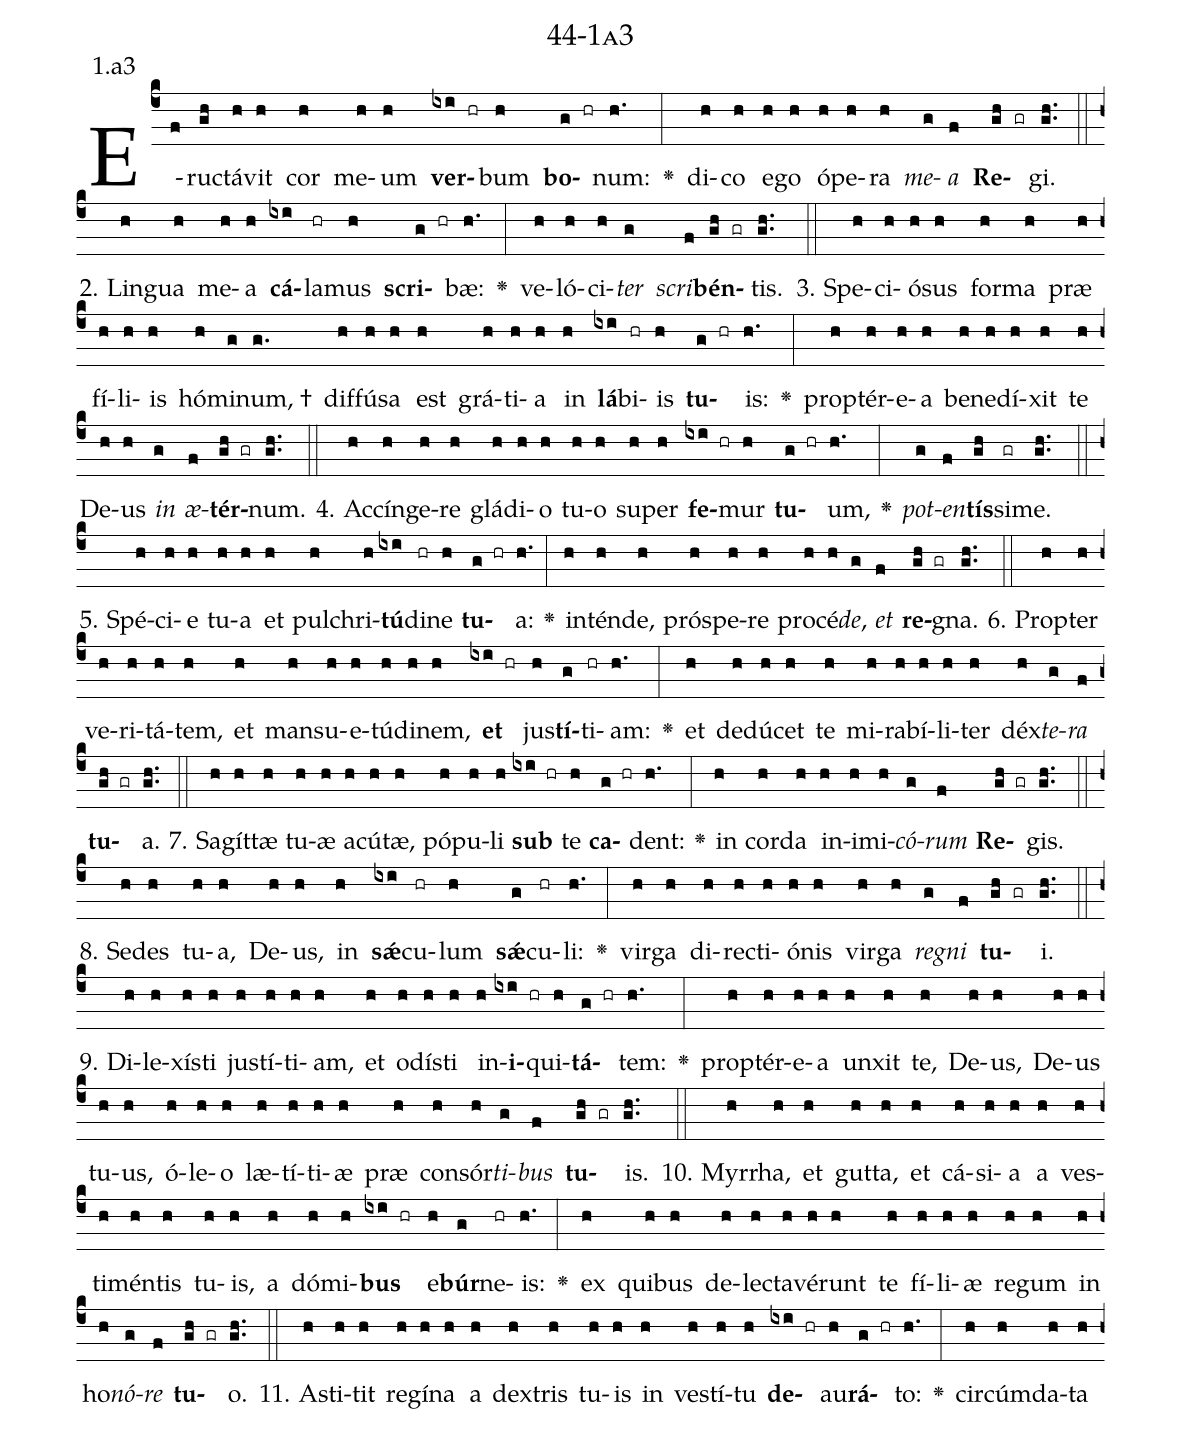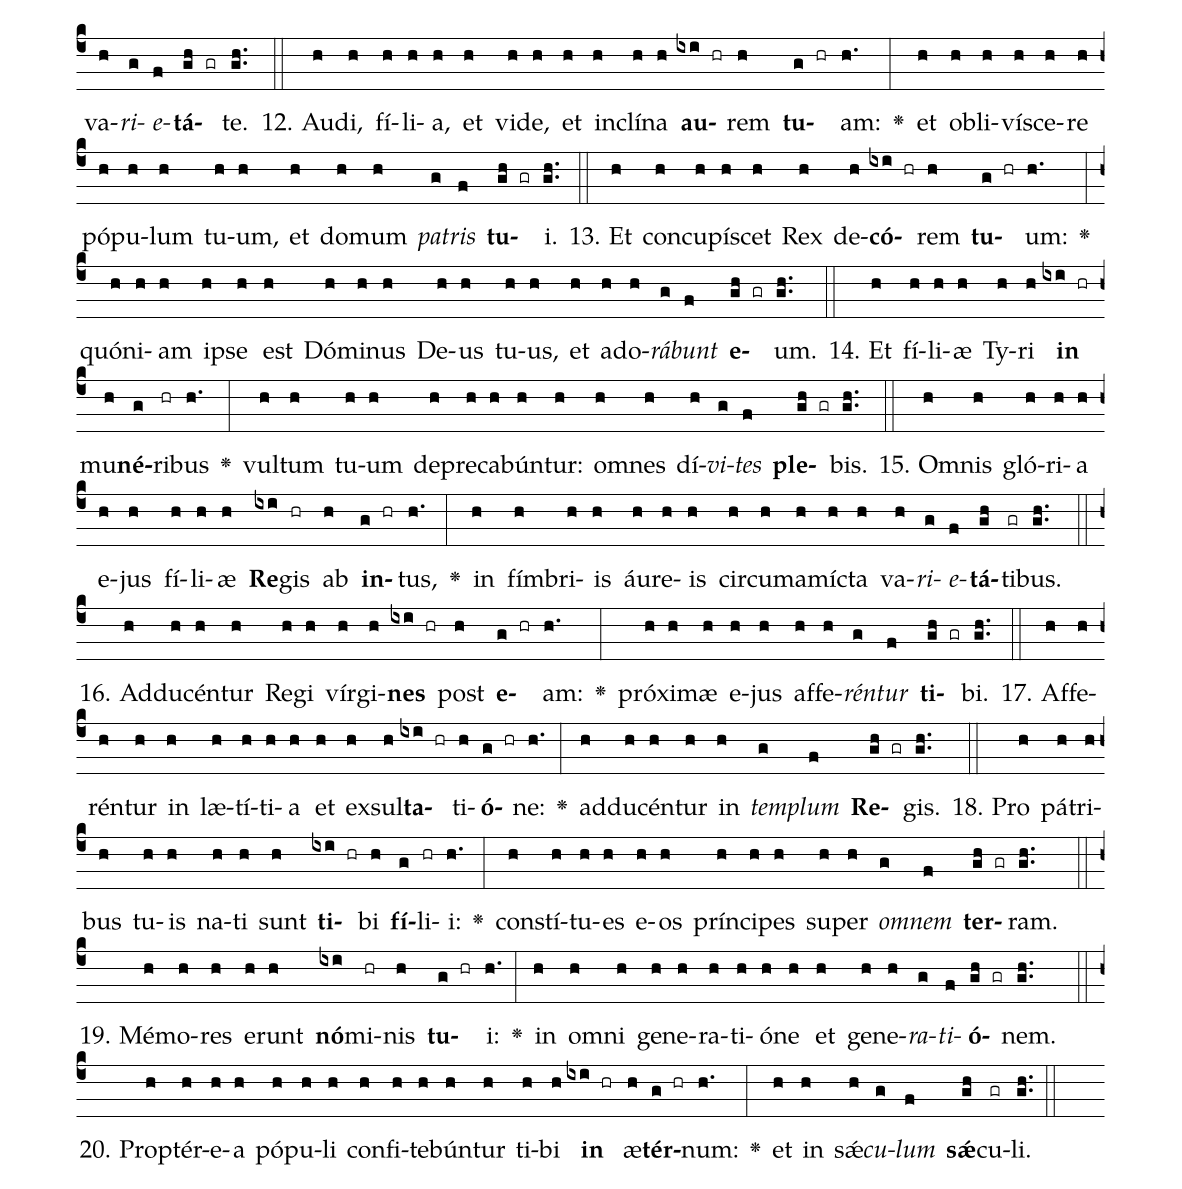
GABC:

name: 44-1a3;
annotation: 1.a3;
%%
(c4)E(f)ruc(gh)tá(h)vit(h) cor(h) me(h)um(h) <b>ver</b>(ixi hr)bum(h) <b>bo</b>(g hr)num:(h.) <v>\greheightstar</v>(:) di(h)co(h) e(h)go(h) ó(h)pe(h)ra(h) <i>me</i>(g)<i>a</i>(f) <b>Re</b>(gh gr)gi.(gh..) (::)
2. Lin(h)gua(h) me(h)a(h) <b>cá</b>(ixi)la(hr)mus(h) <b>scri</b>(g hr)bæ:(h.) <v>\greheightstar</v>(:) ve(h)ló(h)ci(h)<i>ter</i>(g) <i>scri</i>(f)<b>bén</b>(gh gr)tis.(gh..) (::)
3. Spe(h)ci(h)ó(h)sus(h) for(h)ma(h) præ(h) fí(h)li(h)is(h) hó(h)mi(g)num, †(g.) dif(h)fú(h)sa(h) est(h) grá(h)ti(h)a(h) in(h) <b>lá</b>(ixi)bi(hr)is(h) <b>tu</b>(g hr)is:(h.) <v>\greheightstar</v>(:) prop(h)tér(h)e(h)a(h) be(h)ne(h)dí(h)xit(h) te(h) De(h)us(h) <i>in</i>(g) <i>æ</i>(f)<b>tér</b>(gh gr)num.(gh..) (::)
4. Ac(h)cín(h)ge(h)re(h) glá(h)di(h)o(h) tu(h)o(h) su(h)per(h) <b>fe</b>(ixi hr)mur(h) <b>tu</b>(g hr)um,(h.) <v>\greheightstar</v>(:) <i>pot</i>(g)<i>en</i>(f)<b>tís</b>(gh)si(gr)me.(gh..) (::)
5. Spé(h)ci(h)e(h) tu(h)a(h) et(h) pul(h)chri(h)<b>tú</b>(ixi)di(hr)ne(h) <b>tu</b>(g hr)a:(h.) <v>\greheightstar</v>(:) in(h)tén(h)de,(h) pró(h)spe(h)re(h) pro(h)cé(h)<i>de</i>,(g) <i>et</i>(f) <b>re</b>(gh gr)gna.(gh..) (::)
6. Prop(h)ter(h) ve(h)ri(h)tá(h)tem,(h) et(h) man(h)su(h)e(h)tú(h)di(h)nem,(h) <b>et</b>(ixi hr) jus(h)<b>tí</b>(g)ti(hr)am:(h.) <v>\greheightstar</v>(:) et(h) de(h)dú(h)cet(h) te(h) mi(h)ra(h)bí(h)li(h)ter(h) déx(h)<i>te</i>(g)<i>ra</i>(f) <b>tu</b>(gh gr)a.(gh..) (::)
7. Sa(h)gít(h)tæ(h) tu(h)æ(h) a(h)cú(h)tæ,(h) pó(h)pu(h)li(h) <b>sub</b>(ixi hr) te(h) <b>ca</b>(g hr)dent:(h.) <v>\greheightstar</v>(:) in(h) cor(h)da(h) in(h)i(h)mi(h)<i>có</i>(g)<i>rum</i>(f) <b>Re</b>(gh gr)gis.(gh..) (::)
8. Se(h)des(h) tu(h)a,(h) De(h)us,(h) in(h) <b>sǽ</b>(ixi)cu(hr)lum(h) <b>sǽ</b>(g)cu(hr)li:(h.) <v>\greheightstar</v>(:) vir(h)ga(h) di(h)rec(h)ti(h)ó(h)nis(h) vir(h)ga(h) <i>re</i>(g)<i>gni</i>(f) <b>tu</b>(gh gr)i.(gh..) (::)
9. Di(h)le(h)xís(h)ti(h) jus(h)tí(h)ti(h)am,(h) et(h) o(h)dís(h)ti(h) in(h)<b>i</b>(ixi hr)qui(h)<b>tá</b>(g hr)tem:(h.) <v>\greheightstar</v>(:) prop(h)tér(h)e(h)a(h) un(h)xit(h) te,(h) De(h)us,(h) De(h)us(h) tu(h)us,(h) ó(h)le(h)o(h) læ(h)tí(h)ti(h)æ(h) præ(h) con(h)sór(h)<i>ti</i>(g)<i>bus</i>(f) <b>tu</b>(gh gr)is.(gh..) (::)
10. Myr(h)rha,(h) et(h) gut(h)ta,(h) et(h) cá(h)si(h)a(h) a(h) ves(h)ti(h)mén(h)tis(h) tu(h)is,(h) a(h) dó(h)mi(h)<b>bus</b>(ixi hr) e(h)<b>búr</b>(g)ne(hr)is:(h.) <v>\greheightstar</v>(:) ex(h) qui(h)bus(h) de(h)lec(h)ta(h)vé(h)runt(h) te(h) fí(h)li(h)æ(h) re(h)gum(h) in(h) ho(h)<i>nó</i>(g)<i>re</i>(f) <b>tu</b>(gh gr)o.(gh..) (::)
11. A(h)sti(h)tit(h) re(h)gí(h)na(h) a(h) dex(h)tris(h) tu(h)is(h) in(h) ves(h)tí(h)tu(h) <b>de</b>(ixi hr)au(h)<b>rá</b>(g hr)to:(h.) <v>\greheightstar</v>(:) cir(h)cúm(h)da(h)ta(h) va(h)<i>ri</i>(g)<i>e</i>(f)<b>tá</b>(gh gr)te.(gh..) (::)
12. Au(h)di,(h) fí(h)li(h)a,(h) et(h) vi(h)de,(h) et(h) in(h)clí(h)na(h) <b>au</b>(ixi hr)rem(h) <b>tu</b>(g hr)am:(h.) <v>\greheightstar</v>(:) et(h) ob(h)li(h)ví(h)sce(h)re(h) pó(h)pu(h)lum(h) tu(h)um,(h) et(h) do(h)mum(h) <i>pa</i>(g)<i>tris</i>(f) <b>tu</b>(gh gr)i.(gh..) (::)
13. Et(h) con(h)cu(h)pí(h)scet(h) Rex(h) de(h)<b>có</b>(ixi hr)rem(h) <b>tu</b>(g hr)um:(h.) <v>\greheightstar</v>(:) quón(h)i(h)am(h) ip(h)se(h) est(h) Dó(h)mi(h)nus(h) De(h)us(h) tu(h)us,(h) et(h) ad(h)o(h)<i>rá</i>(g)<i>bunt</i>(f) <b>e</b>(gh gr)um.(gh..) (::)
14. Et(h) fí(h)li(h)æ(h) Ty(h)ri(h) <b>in</b>(ixi hr) mu(h)<b>né</b>(g)ri(hr)bus(h.) <v>\greheightstar</v>(:) vul(h)tum(h) tu(h)um(h) de(h)pre(h)ca(h)bún(h)tur:(h) om(h)nes(h) dí(h)<i>vi</i>(g)<i>tes</i>(f) <b>ple</b>(gh gr)bis.(gh..) (::)
15. Om(h)nis(h) gló(h)ri(h)a(h) e(h)jus(h) fí(h)li(h)æ(h) <b>Re</b>(ixi)gis(hr) ab(h) <b>in</b>(g hr)tus,(h.) <v>\greheightstar</v>(:) in(h) fím(h)bri(h)is(h) áu(h)re(h)is(h) cir(h)cum(h)a(h)míc(h)ta(h) va(h)<i>ri</i>(g)<i>e</i>(f)<b>tá</b>(gh)ti(gr)bus.(gh..) (::)
16. Ad(h)du(h)cén(h)tur(h) Re(h)gi(h) vír(h)gi(h)<b>nes</b>(ixi hr) post(h) <b>e</b>(g hr)am:(h.) <v>\greheightstar</v>(:) pró(h)xi(h)mæ(h) e(h)jus(h) af(h)fe(h)<i>rén</i>(g)<i>tur</i>(f) <b>ti</b>(gh gr)bi.(gh..) (::)
17. Af(h)fe(h)rén(h)tur(h) in(h) læ(h)tí(h)ti(h)a(h) et(h) ex(h)sul(h)<b>ta</b>(ixi hr)ti(h)<b>ó</b>(g hr)ne:(h.) <v>\greheightstar</v>(:) ad(h)du(h)cén(h)tur(h) in(h) <i>tem</i>(g)<i>plum</i>(f) <b>Re</b>(gh gr)gis.(gh..) (::)
18. Pro(h) pá(h)tri(h)bus(h) tu(h)is(h) na(h)ti(h) sunt(h) <b>ti</b>(ixi hr)bi(h) <b>fí</b>(g)li(hr)i:(h.) <v>\greheightstar</v>(:) con(h)stí(h)tu(h)es(h) e(h)os(h) prín(h)ci(h)pes(h) su(h)per(h) <i>om</i>(g)<i>nem</i>(f) <b>ter</b>(gh gr)ram.(gh..) (::)
19. Mé(h)mo(h)res(h) e(h)runt(h) <b>nó</b>(ixi)mi(hr)nis(h) <b>tu</b>(g hr)i:(h.) <v>\greheightstar</v>(:) in(h) om(h)ni(h) ge(h)ne(h)ra(h)ti(h)ó(h)ne(h) et(h) ge(h)ne(h)<i>ra</i>(g)<i>ti</i>(f)<b>ó</b>(gh gr)nem.(gh..) (::)
20. Prop(h)tér(h)e(h)a(h) pó(h)pu(h)li(h) con(h)fi(h)te(h)bún(h)tur(h) ti(h)bi(h) <b>in</b>(ixi hr) æ(h)<b>tér</b>(g hr)num:(h.) <v>\greheightstar</v>(:) et(h) in(h) sǽ(h)<i>cu</i>(g)<i>lum</i>(f) <b>sǽ</b>(gh)cu(gr)li.(gh..) (::)
